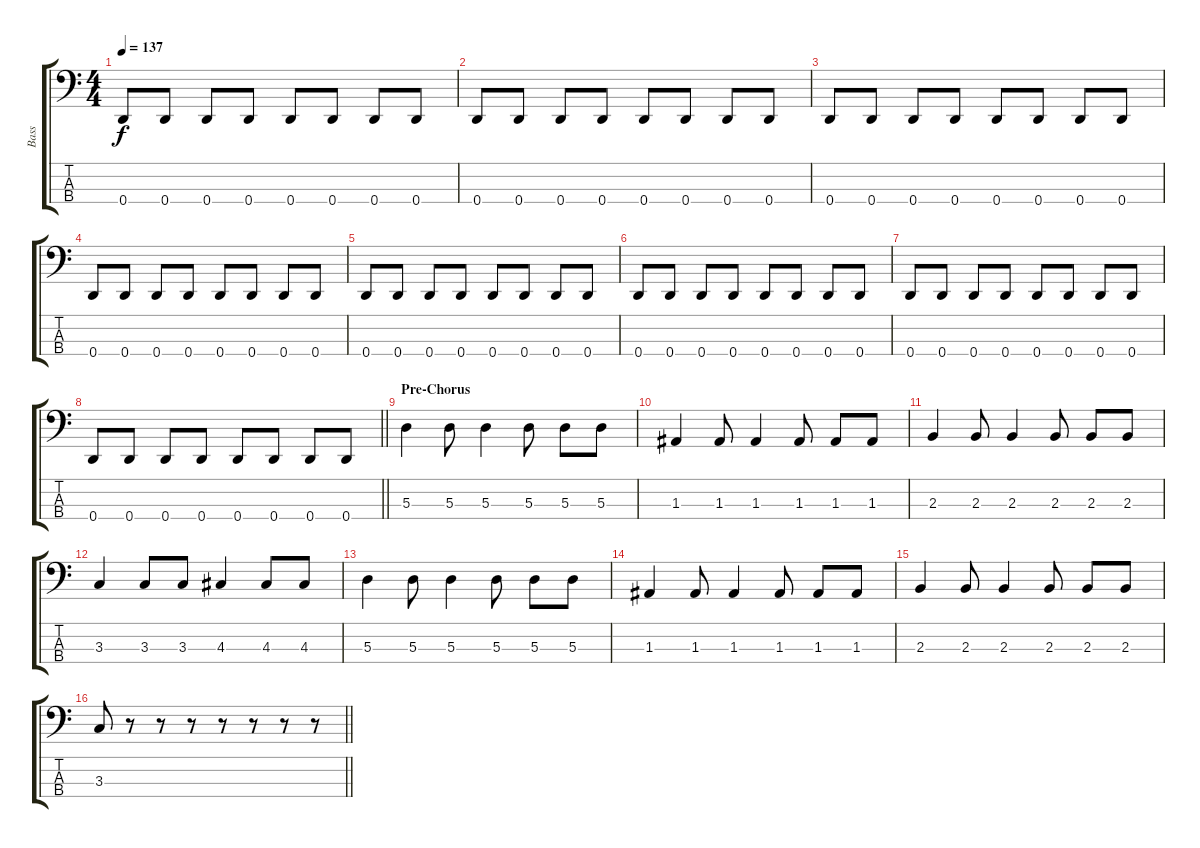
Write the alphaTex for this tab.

\track ("Bass" "Bass") {instrument electricbassfinger}
\staff {score tabs}
\tuning (G2 D2 A1 D1) {hide}
\ts (4 4)
\tempo 137
\clef f4
\ks c
0.4.8{dy f} 0.4.8 0.4.8 0.4.8 0.4.8 0.4.8 0.4.8 0.4.8 |
0.4.8 0.4.8 0.4.8 0.4.8 0.4.8 0.4.8 0.4.8 0.4.8 |
0.4.8 0.4.8 0.4.8 0.4.8 0.4.8 0.4.8 0.4.8 0.4.8 |
0.4.8 0.4.8 0.4.8 0.4.8 0.4.8 0.4.8 0.4.8 0.4.8 |
0.4.8 0.4.8 0.4.8 0.4.8 0.4.8 0.4.8 0.4.8 0.4.8 |
0.4.8 0.4.8 0.4.8 0.4.8 0.4.8 0.4.8 0.4.8 0.4.8 |
0.4.8 0.4.8 0.4.8 0.4.8 0.4.8 0.4.8 0.4.8 0.4.8 |
\barLineRight lightlight
0.4.8 0.4.8 0.4.8 0.4.8 0.4.8 0.4.8 0.4.8 0.4.8 |
\section ("" "Pre-Chorus")
5.3.4 5.3.8 5.3.4 5.3.8 5.3.8 5.3.8 |
1.3.4 1.3.8 1.3.4 1.3.8 1.3.8 1.3.8 |
2.3.4 2.3.8 2.3.4 2.3.8 2.3.8 2.3.8 |
3.3.4 3.3.8 3.3.8 4.3.4 4.3.8 4.3.8 |
5.3.4 5.3.8 5.3.4 5.3.8 5.3.8 5.3.8 |
1.3.4 1.3.8 1.3.4 1.3.8 1.3.8 1.3.8 |
2.3.4 2.3.8 2.3.4 2.3.8 2.3.8 2.3.8 |
\barLineRight lightlight
3.3.8 r.8 r.8 r.8 r.8 r.8 r.8 r.8
